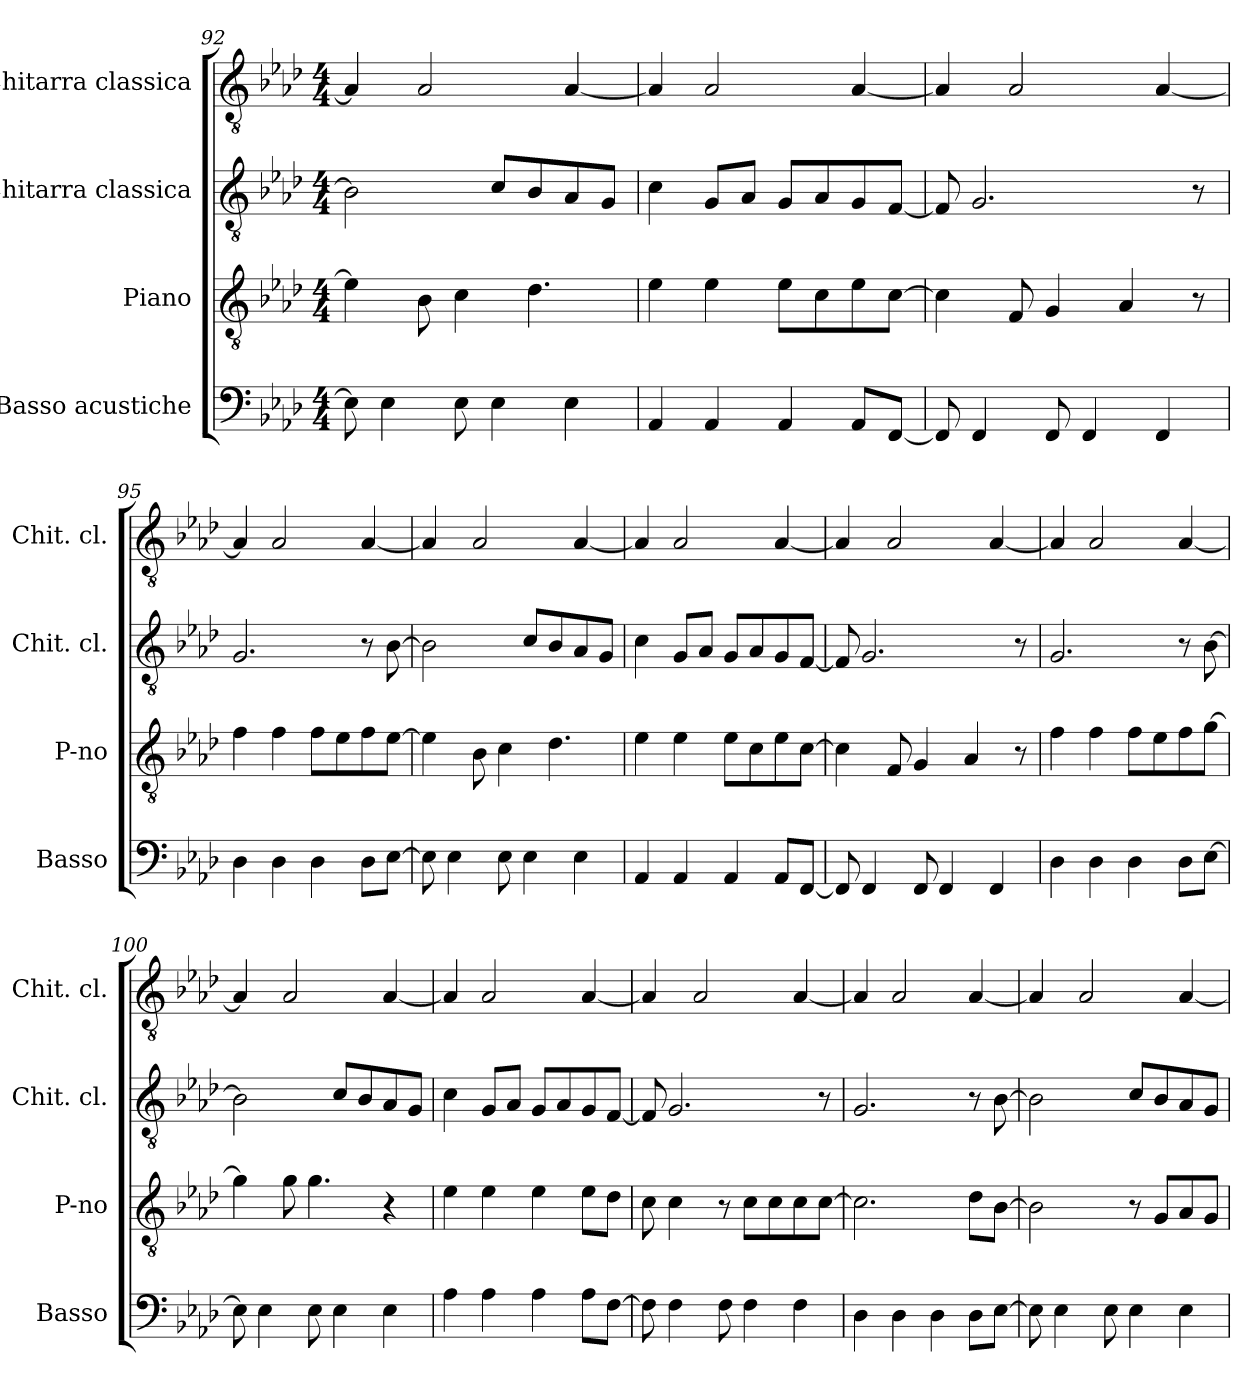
**kern	**kern	**kern	**kern
*part4	*part3	*part2	*part1
*staff4	*staff3	*staff2	*staff1
*I"Basso acustiche	*I"Piano	*I"Chitarra classica	*I"Chitarra classica
*I'Basso	*I'P-no	*I'Chit. cl.	*I'Chit. cl.
*clefF4	*clefGv2	*clefGv2	*clefGv2
*k[b-e-a-d-]	*k[b-e-a-d-]	*k[b-e-a-d-]	*k[b-e-a-d-]
*M4/4	*M4/4	*M4/4	*M4/4
=92	=92	=92	=92
8E-\]	4e-\]	2B-\]	4A-/]
4E-\	.	.	.
.	8B-\	.	2A-/
8E-\	4c\	.	.
4E-\	.	8c/L	.
.	4.d-\	8B-/	.
4E-\	.	8A-/	[4A-/
.	.	8G/J	.
=93	=93	=93	=93
4AA-/	4e-\	4c\	4A-/]
4AA-/	4e-\	8G/L	2A-/
.	.	8A-/J	.
4AA-/	8e-\L	8G/L	.
.	8c\	8A-/	.
8AA-/L	8e-\	8G/	[4A-/
[8FF/J	[8c\J	[8F/J	.
=94	=94	=94	=94
8FF/]	4c\]	8F/]	4A-/]
4FF/	.	2.G/	.
.	8F/	.	2A-/
8FF/	4G/	.	.
4FF/	.	.	.
.	4A-/	.	.
4FF/	.	.	[4A-/
.	8r	8r	.
!!LO:PB:g=z
=95	=95	=95	=95
4D-\	4f\	2.G/	4A-/]
4D-\	4f\	.	2A-/
4D-\	8f\L	.	.
.	8e-\	.	.
8D-\L	8f\	8r	[4A-/
[8E-\J	[8e-\J	[8B-\	.
=96	=96	=96	=96
8E-\]	4e-\]	2B-\]	4A-/]
4E-\	.	.	.
.	8B-\	.	2A-/
8E-\	4c\	.	.
4E-\	.	8c/L	.
.	4.d-\	8B-/	.
4E-\	.	8A-/	[4A-/
.	.	8G/J	.
=97	=97	=97	=97
4AA-/	4e-\	4c\	4A-/]
4AA-/	4e-\	8G/L	2A-/
.	.	8A-/J	.
4AA-/	8e-\L	8G/L	.
.	8c\	8A-/	.
8AA-/L	8e-\	8G/	[4A-/
[8FF/J	[8c\J	[8F/J	.
=98	=98	=98	=98
8FF/]	4c\]	8F/]	4A-/]
4FF/	.	2.G/	.
.	8F/	.	2A-/
8FF/	4G/	.	.
4FF/	.	.	.
.	4A-/	.	.
4FF/	.	.	[4A-/
.	8r	8r	.
=99	=99	=99	=99
4D-\	4f\	2.G/	4A-/]
4D-\	4f\	.	2A-/
4D-\	8f\L	.	.
.	8e-\	.	.
8D-\L	8f\	8r	[4A-/
[8E-\J	[8g\J	[8B-\	.
!!LO:LB:g=z
=100	=100	=100	=100
8E-\]	4g\]	2B-\]	4A-/]
4E-\	.	.	.
.	8g\	.	2A-/
8E-\	4.g\	.	.
4E-\	.	8c/L	.
.	.	8B-/	.
4E-\	4r	8A-/	[4A-/
.	.	8G/J	.
=101	=101	=101	=101
4A-\	4e-\	4c\	4A-/]
4A-\	4e-\	8G/L	2A-/
.	.	8A-/J	.
4A-\	4e-\	8G/L	.
.	.	8A-/	.
8A-\L	8e-\L	8G/	[4A-/
[8F\J	8d-\J	[8F/J	.
=102	=102	=102	=102
8F\]	8c\	8F/]	4A-/]
4F\	4c\	2.G/	.
.	.	.	2A-/
8F\	8r	.	.
4F\	8c\L	.	.
.	8c\	.	.
4F\	8c\	.	[4A-/
.	[8c\J	8r	.
=103	=103	=103	=103
4D-\	2.c\]	2.G/	4A-/]
4D-\	.	.	2A-/
4D-\	.	.	.
8D-\L	8d-\L	8r	[4A-/
[8E-\J	[8B-\J	[8B-\	.
=104	=104	=104	=104
8E-\]	2B-\]	2B-\]	4A-/]
4E-\	.	.	.
.	.	.	2A-/
8E-\	.	.	.
4E-\	8r	8c/L	.
.	8G/L	8B-/	.
4E-\	8A-/	8A-/	[4A-/
.	8G/J	8G/J	.
=	=	=	=
*-	*-	*-	*-
